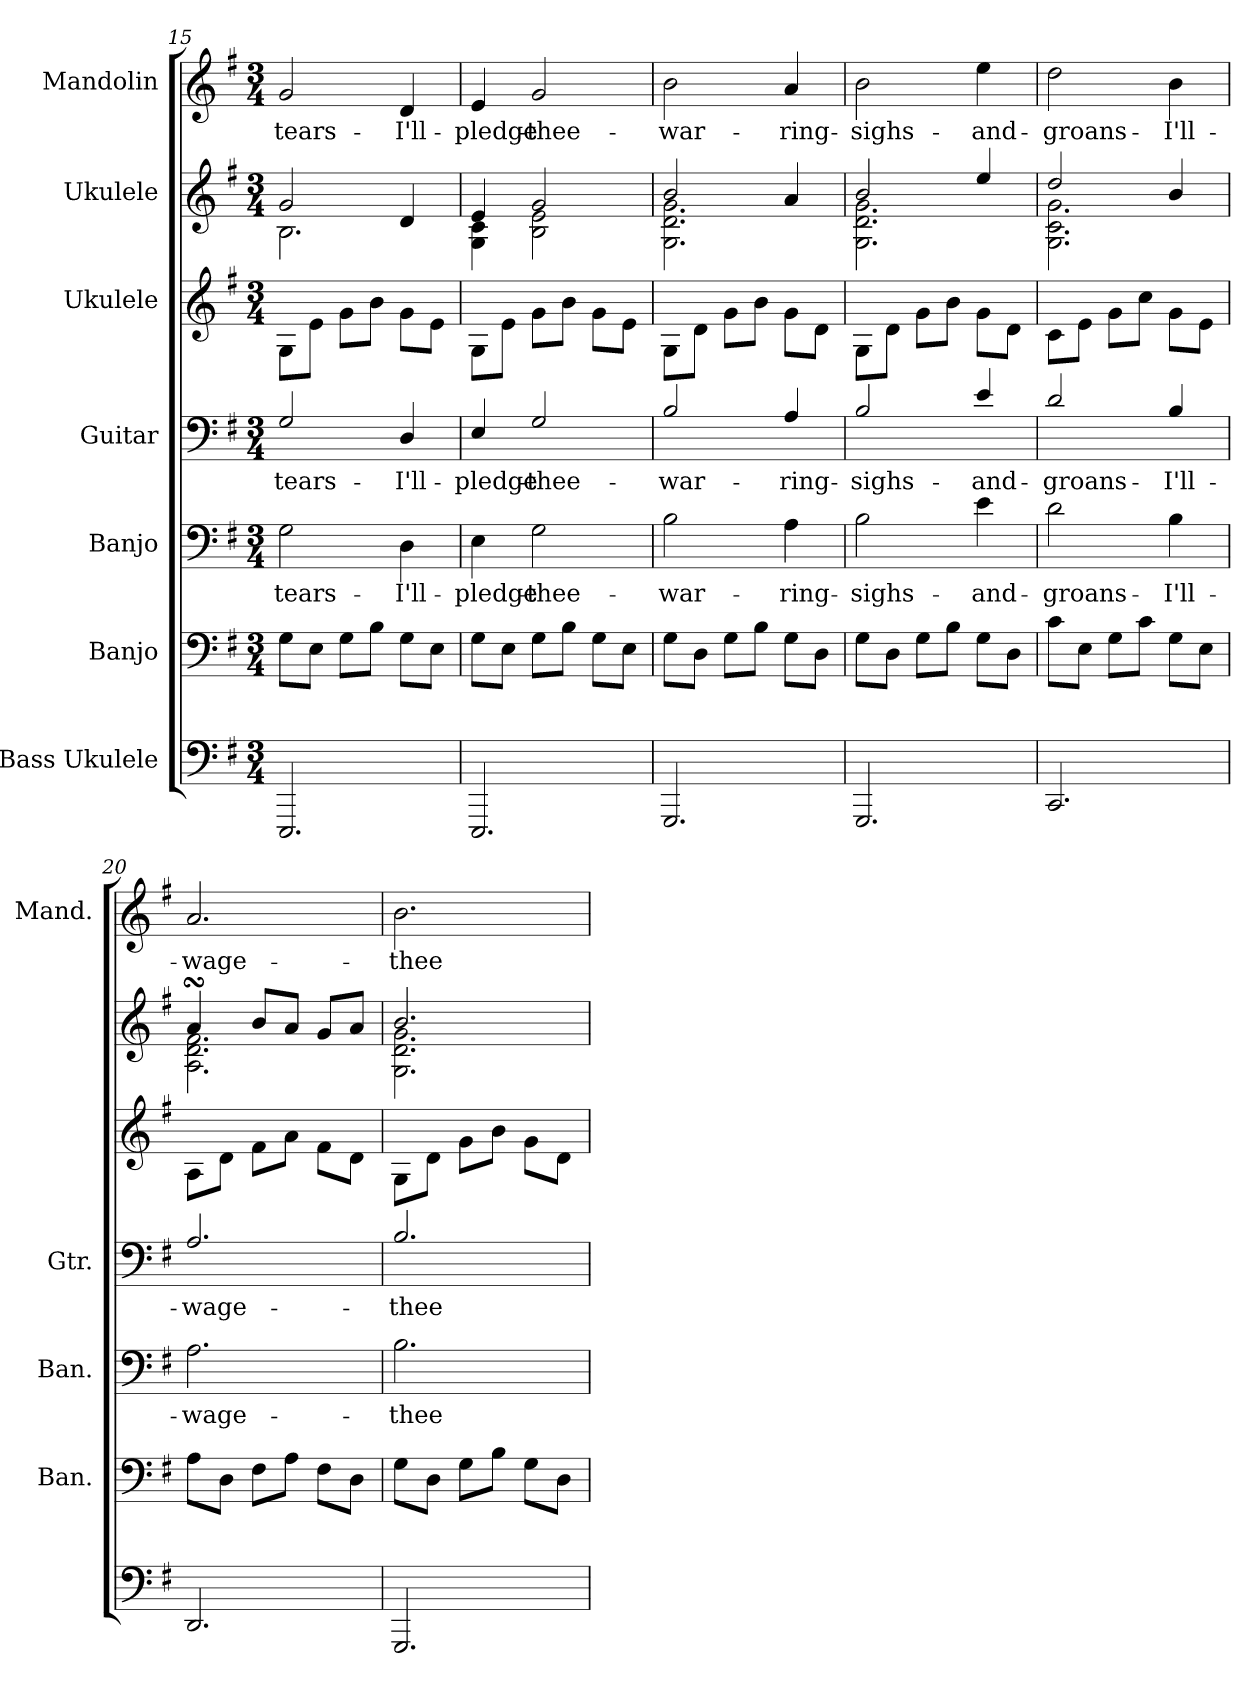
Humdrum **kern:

**kern	**kern	**kern	**text	**kern	**text	**kern	**kern	**kern	**text
*part7	*part6	*part5	*part5	*part4	*part4	*part3	*part2	*part1	*part1
*staff7	*staff6	*staff5	*staff5	*staff4	*staff4	*staff3	*staff2	*staff1	*staff1
*I"Bass Ukulele	*I"Banjo	*I"Banjo	*	*I"Guitar	*	*I"Ukulele	*I"Ukulele	*I"Mandolin	*
*	*I'Ban.	*I'Ban.	*	*I'Gtr.	*	*	*	*I'Mand.	*
*	*	*	*	*	*	*	*	*clefG2	*
*k[f#]	*k[f#]	*k[f#]	*	*k[f#]	*	*k[f#]	*k[f#]	*k[f#]	*
*G:	*G:	*G:	*	*G:	*	*G:	*G:	*G:	*
*M3/4	*M3/4	*M3/4	*	*M3/4	*	*M3/4	*M3/4	*M3/4	*
=15	=15	=15	=15	=15	=15	=15	=15	=15	=15
!	!	!	!LO:LY:b:color=#00007F	!	!	!	!	!	!
!	!	!	!	!	!LO:LY:b:color=#00007F	!	!	!	!
*	*	*	*	*	*	*	*^	*	*
!	!	!	!	!	!	!	!	!	!	!LO:LY:b:color=#00007F
2.EEEi/	8Gj\L	2GZ\	-tears-	2GZ/	-tears-	8Gj\L	2gV/	2.BV\	2gZ/	-tears-
.	8Ej\J	.	.	.	.	8ej\J	.	.	.	.
.	8Gj\L	.	.	.	.	8gj\L	.	.	.	.
.	8Bj\J	.	.	.	.	8bj\J	.	.	.	.
!	!	!	!LO:LY:b:color=#00007F	!	!	!	!	!	!	!
!	!	!	!	!	!LO:LY:b:color=#00007F	!	!	!	!	!
!	!	!	!	!	!	!	!	!	!	!LO:LY:b:color=#00007F
.	8Gj\L	4DZ\	-I'll-	4DZ/	-I'll-	8gj\L	4dV/	.	4dZ/	-I'll-
.	8Ej\J	.	.	.	.	8ej\J	.	.	.	.
=16	=16	=16	=16	=16	=16	=16	=16	=16	=16	=16
!	!	!	!LO:LY:b:color=#00007F	!	!	!	!	!	!	!
!	!	!	!	!	!LO:LY:b:color=#00007F	!	!	!	!	!
!	!	!	!	!	!	!	!	!	!	!LO:LY:b:color=#00007F
2.EEEi/	8Gj\L	4EZ\	-pledge-	4EZ/	-pledge-	8Gj\L	4eV/	4GV\ 4cV	4eZ/	-pledge-
.	8Ej\J	.	.	.	.	8ej\J	.	.	.	.
!	!	!	!LO:LY:b:color=#00007F	!	!	!	!	!	!	!
!	!	!	!	!	!LO:LY:b:color=#00007F	!	!	!	!	!
!	!	!	!	!	!	!	!	!	!	!LO:LY:b:color=#00007F
.	8Gj\L	2GZ\	-thee-	2GZ/	-thee-	8gj\L	2gV/	2Bi\ 2ei	2gZ/	-thee-
.	8Bj\J	.	.	.	.	8bj\J	.	.	.	.
.	8Gj\L	.	.	.	.	8gj\L	.	.	.	.
.	8Ej\J	.	.	.	.	8ej\J	.	.	.	.
=17	=17	=17	=17	=17	=17	=17	=17	=17	=17	=17
!	!	!	!LO:LY:b:color=#00007F	!	!	!	!	!	!	!
!	!	!	!	!	!LO:LY:b:color=#00007F	!	!	!	!	!
!	!	!	!	!	!	!	!	!	!	!LO:LY:b:color=#00007F
2.GGGi/	8Gj\L	2BZ\	-war--	2BZ/	-war--	8Gj\L	2bV/	2.GV\ 2.dV 2.gV	2bZ\	-war--
.	8Dj\J	.	.	.	.	8dj\J	.	.	.	.
.	8Gj\L	.	.	.	.	8gj\L	.	.	.	.
.	8Bj\J	.	.	.	.	8bj\J	.	.	.	.
!	!	!	!LO:LY:b:color=#00007F	!	!	!	!	!	!	!
!	!	!	!	!	!LO:LY:b:color=#00007F	!	!	!	!	!
!	!	!	!	!	!	!	!	!	!	!LO:LY:b:color=#00007F
.	8Gj\L	4AZ\	-ring-	4AZ/	-ring-	8gj\L	4aV/	.	4aZ/	-ring-
.	8Dj\J	.	.	.	.	8dj\J	.	.	.	.
=18	=18	=18	=18	=18	=18	=18	=18	=18	=18	=18
!	!	!	!LO:LY:b:color=#00007F	!	!	!	!	!	!	!
!	!	!	!	!	!LO:LY:b:color=#00007F	!	!	!	!	!
!	!	!	!	!	!	!	!	!	!	!LO:LY:b:color=#00007F
2.GGGi/	8Gj\L	2BZ\	-sighs-	2BZ/	-sighs-	8Gj\L	2bV/	2.GV\ 2.dV 2.gV	2bZ\	-sighs-
.	8Dj\J	.	.	.	.	8dj\J	.	.	.	.
.	8Gj\L	.	.	.	.	8gj\L	.	.	.	.
.	8Bj\J	.	.	.	.	8bj\J	.	.	.	.
!	!	!	!LO:LY:b:color=#00007F	!	!	!	!	!	!	!
!	!	!	!	!	!LO:LY:b:color=#00007F	!	!	!	!	!
!	!	!	!	!	!	!	!	!	!	!LO:LY:b:color=#00007F
.	8Gj\L	4eZ\	-and-	4eZ/	-and-	8gj\L	4eeV/	.	4eeZ\	-and-
.	8Dj\J	.	.	.	.	8dj\J	.	.	.	.
=19	=19	=19	=19	=19	=19	=19	=19	=19	=19	=19
!	!	!	!LO:LY:b:color=#00007F	!	!	!	!	!	!	!
!	!	!	!	!	!LO:LY:b:color=#00007F	!	!	!	!	!
!	!	!	!	!	!	!	!	!	!	!LO:LY:b:color=#00007F
2.CCi/	8cj\L	2dZ\	-groans-	2dZ/	-groans-	8cj\L	2ddV/	2.GV\ 2.cV 2.gV	2ddZ\	-groans-
.	8Ej\J	.	.	.	.	8ej\J	.	.	.	.
.	8Gj\L	.	.	.	.	8gj\L	.	.	.	.
.	8cj\J	.	.	.	.	8ccj\J	.	.	.	.
!	!	!	!LO:LY:b:color=#00007F	!	!	!	!	!	!	!
!	!	!	!	!	!LO:LY:b:color=#00007F	!	!	!	!	!
!	!	!	!	!	!	!	!	!	!	!LO:LY:b:color=#00007F
.	8Gj\L	4BZ\	-I'll-	4BZ/	-I'll-	8gj\L	4bV/	.	4bZ\	-I'll-
.	8Ej\J	.	.	.	.	8ej\J	.	.	.	.
!!LO:LB:g=z
=20	=20	=20	=20	=20	=20	=20	=20	=20	=20	=20
!	!	!	!LO:LY:b:color=#00007F	!	!	!	!	!	!	!
!	!	!	!	!	!LO:LY:b:color=#00007F	!	!	!	!	!
!	!	!	!	!	!	!	!	!	!	!LO:LY:b:color=#00007F
2.DDi/	8Aj\L	2.AZ\	-wage-	2.AZ/	-wage-	8Aj\L	4asSSSV/	2.AV\ 2.dV 2.f#V	2.aZ/	-wage-
.	8Dj\J	.	.	.	.	8dj\J	.	.	.	.
.	8F#j\L	.	.	.	.	8f#j\L	8bV/L	.	.	.
.	8Aj\J	.	.	.	.	8aj\J	8aV/J	.	.	.
.	8F#j\L	.	.	.	.	8f#j\L	8gV/L	.	.	.
.	8Dj\J	.	.	.	.	8dj\J	8aV/J	.	.	.
=21	=21	=21	=21	=21	=21	=21	=21	=21	=21	=21
!	!	!	!LO:LY:b:color=#00007F	!	!	!	!	!	!	!
!	!	!	!	!	!LO:LY:b:color=#00007F	!	!	!	!	!
!	!	!	!	!	!	!	!	!	!	!LO:LY:b:color=#00007F
2.GGGi/	8Gj\L	2.BZ\	-thee-	2.BZ/	-thee-	8Gj\L	2.bV/	2.GV\ 2.dV 2.gV	2.bZ\	-thee-
.	8Dj\J	.	.	.	.	8dj\J	.	.	.	.
.	8Gj\L	.	.	.	.	8gj\L	.	.	.	.
.	8Bj\J	.	.	.	.	8bj\J	.	.	.	.
.	8Gj\L	.	.	.	.	8gj\L	.	.	.	.
.	8Dj\J	.	.	.	.	8dj\J	.	.	.	.
*	*	*	*	*	*	*	*v	*v	*	*
=	=	=	=	=	=	=	=	=	=
*-	*-	*-	*-	*-	*-	*-	*-	*-	*-
